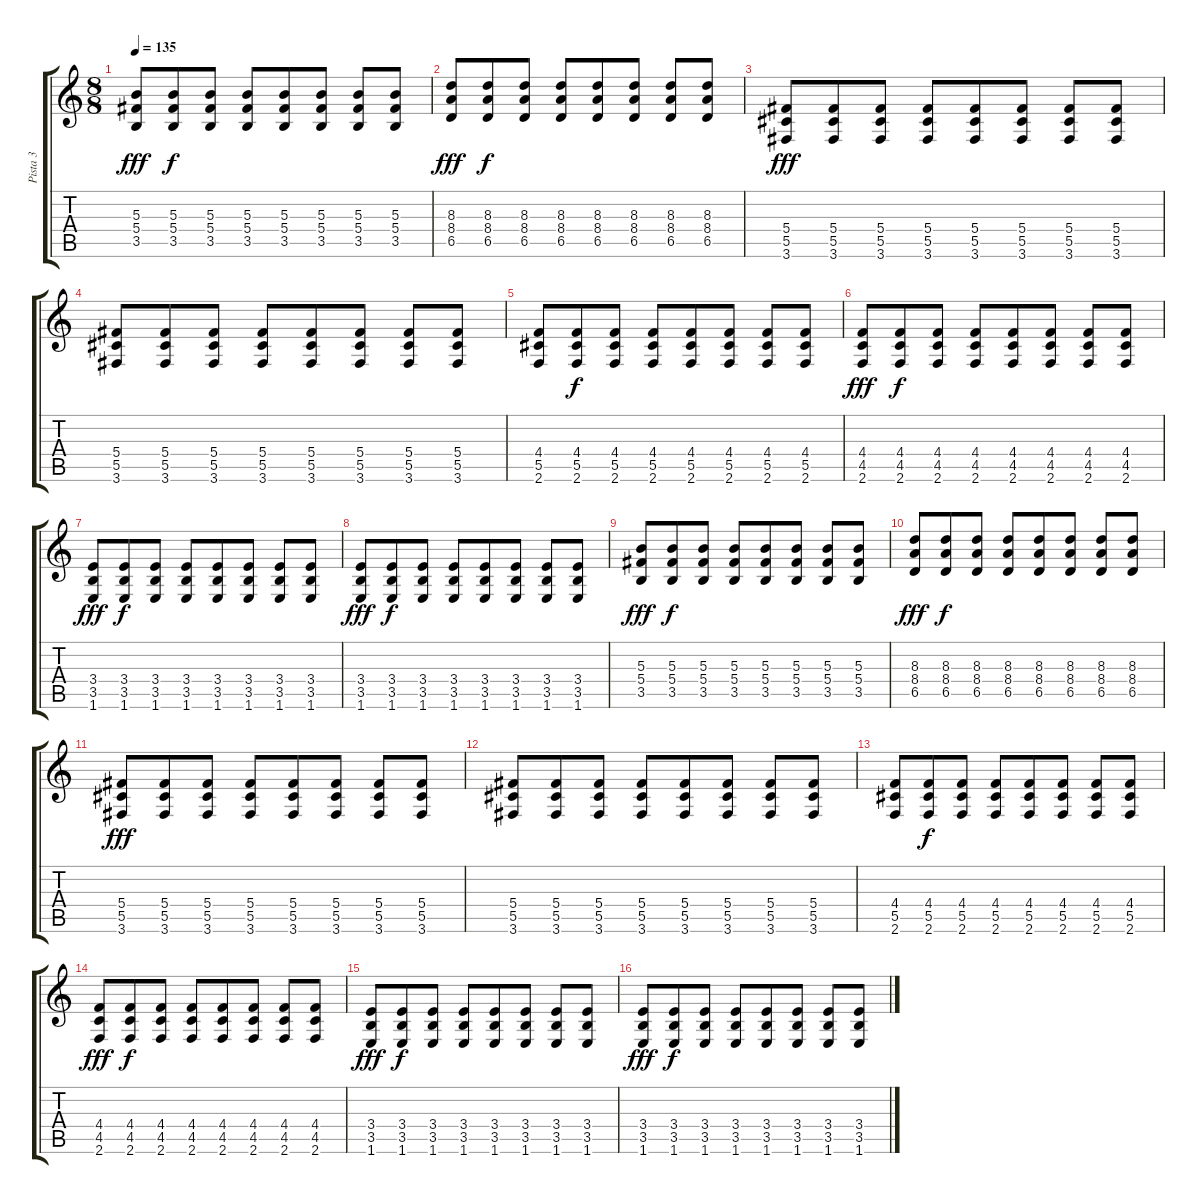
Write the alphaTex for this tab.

\track ("Pista 3" "Pista 3") {instrument distortionguitar}
\staff {score tabs}
\tuning (Eb4 Bb3 Gb3 Db3 Ab2 Eb2) {hide}
\ts (8 8)
\tempo 135
\clef g2
\ks c
(5.3 5.4 3.5).8{dy fff} (5.3 5.4 3.5).8{dy f} (5.3 5.4 3.5).8 (5.3 5.4 3.5).8 (5.3 5.4 3.5).8 (5.3 5.4 3.5).8 (5.3 5.4 3.5).8 (5.3 5.4 3.5).8 |
(8.3 8.4 6.5).8{dy fff} (8.3 8.4 6.5).8{dy f} (8.3 8.4 6.5).8 (8.3 8.4 6.5).8 (8.3 8.4 6.5).8 (8.3 8.4 6.5).8 (8.3 8.4 6.5).8 (8.3 8.4 6.5).8 |
(5.4 5.5 3.6).8{dy fff} (5.4 5.5 3.6).8 (5.4 5.5 3.6).8 (5.4 5.5 3.6).8 (5.4 5.5 3.6).8 (5.4 5.5 3.6).8 (5.4 5.5 3.6).8 (5.4 5.5 3.6).8 |
(5.4 5.5 3.6).8 (5.4 5.5 3.6).8 (5.4 5.5 3.6).8 (5.4 5.5 3.6).8 (5.4 5.5 3.6).8 (5.4 5.5 3.6).8 (5.4 5.5 3.6).8 (5.4 5.5 3.6).8 |
(4.4 5.5 2.6).8 (4.4 5.5 2.6).8{dy f} (4.4 5.5 2.6).8 (4.4 5.5 2.6).8 (4.4 5.5 2.6).8 (4.4 5.5 2.6).8 (4.4 5.5 2.6).8 (4.4 5.5 2.6).8 |
(4.4 4.5 2.6).8{dy fff} (4.4 4.5 2.6).8{dy f} (4.4 4.5 2.6).8 (4.4 4.5 2.6).8 (4.4 4.5 2.6).8 (4.4 4.5 2.6).8 (4.4 4.5 2.6).8 (4.4 4.5 2.6).8 |
(3.4 3.5 1.6).8{dy fff} (3.4 3.5 1.6).8{dy f} (3.4 3.5 1.6).8 (3.4 3.5 1.6).8 (3.4 3.5 1.6).8 (3.4 3.5 1.6).8 (3.4 3.5 1.6).8 (3.4 3.5 1.6).8 |
(3.4 3.5 1.6).8{dy fff} (3.4 3.5 1.6).8{dy f} (3.4 3.5 1.6).8 (3.4 3.5 1.6).8 (3.4 3.5 1.6).8 (3.4 3.5 1.6).8 (3.4 3.5 1.6).8 (3.4 3.5 1.6).8 |
(5.3 5.4 3.5).8{dy fff} (5.3 5.4 3.5).8{dy f} (5.3 5.4 3.5).8 (5.3 5.4 3.5).8 (5.3 5.4 3.5).8 (5.3 5.4 3.5).8 (5.3 5.4 3.5).8 (5.3 5.4 3.5).8 |
(8.3 8.4 6.5).8{dy fff} (8.3 8.4 6.5).8{dy f} (8.3 8.4 6.5).8 (8.3 8.4 6.5).8 (8.3 8.4 6.5).8 (8.3 8.4 6.5).8 (8.3 8.4 6.5).8 (8.3 8.4 6.5).8 |
(5.4 5.5 3.6).8{dy fff} (5.4 5.5 3.6).8 (5.4 5.5 3.6).8 (5.4 5.5 3.6).8 (5.4 5.5 3.6).8 (5.4 5.5 3.6).8 (5.4 5.5 3.6).8 (5.4 5.5 3.6).8 |
(5.4 5.5 3.6).8 (5.4 5.5 3.6).8 (5.4 5.5 3.6).8 (5.4 5.5 3.6).8 (5.4 5.5 3.6).8 (5.4 5.5 3.6).8 (5.4 5.5 3.6).8 (5.4 5.5 3.6).8 |
(4.4 5.5 2.6).8 (4.4 5.5 2.6).8{dy f} (4.4 5.5 2.6).8 (4.4 5.5 2.6).8 (4.4 5.5 2.6).8 (4.4 5.5 2.6).8 (4.4 5.5 2.6).8 (4.4 5.5 2.6).8 |
(4.4 4.5 2.6).8{dy fff} (4.4 4.5 2.6).8{dy f} (4.4 4.5 2.6).8 (4.4 4.5 2.6).8 (4.4 4.5 2.6).8 (4.4 4.5 2.6).8 (4.4 4.5 2.6).8 (4.4 4.5 2.6).8 |
(3.4 3.5 1.6).8{dy fff} (3.4 3.5 1.6).8{dy f} (3.4 3.5 1.6).8 (3.4 3.5 1.6).8 (3.4 3.5 1.6).8 (3.4 3.5 1.6).8 (3.4 3.5 1.6).8 (3.4 3.5 1.6).8 |
(3.4 3.5 1.6).8{dy fff} (3.4 3.5 1.6).8{dy f} (3.4 3.5 1.6).8 (3.4 3.5 1.6).8 (3.4 3.5 1.6).8 (3.4 3.5 1.6).8 (3.4 3.5 1.6).8 (3.4 3.5 1.6).8
